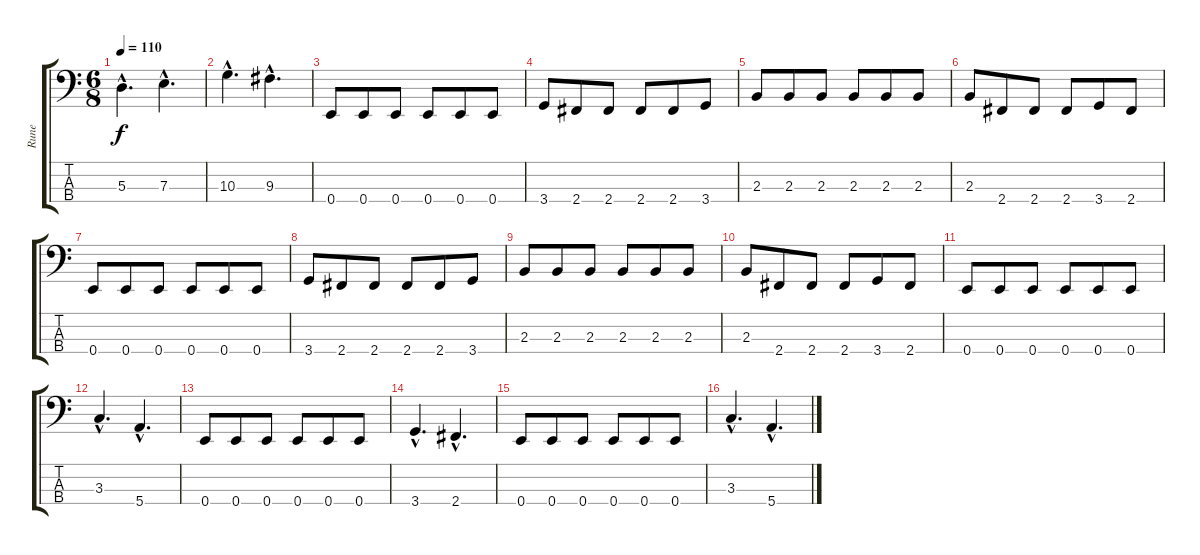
\track ("Rune" "Rune") {instrument electricbassfinger}
\staff {score tabs}
\tuning (G2 D2 A1 E1) {hide}
\ts (6 8)
\tempo 110
\clef f4
\ks c
5.3{hac}.4{d dy f} 7.3{hac}.4{d} |
10.3{hac}.4{d} 9.3{hac}.4{d} |
0.4.8 0.4.8 0.4.8 0.4.8 0.4.8 0.4.8 |
3.4.8 2.4.8 2.4.8 2.4.8 2.4.8 3.4.8 |
2.3.8 2.3.8 2.3.8 2.3.8 2.3.8 2.3.8 |
2.3.8 2.4.8 2.4.8 2.4.8 3.4.8 2.4.8 |
0.4.8 0.4.8 0.4.8 0.4.8 0.4.8 0.4.8 |
3.4.8 2.4.8 2.4.8 2.4.8 2.4.8 3.4.8 |
2.3.8 2.3.8 2.3.8 2.3.8 2.3.8 2.3.8 |
2.3.8 2.4.8 2.4.8 2.4.8 3.4.8 2.4.8 |
0.4.8 0.4.8 0.4.8 0.4.8 0.4.8 0.4.8 |
3.3{hac}.4{d} 5.4{hac}.4{d} |
0.4.8 0.4.8 0.4.8 0.4.8 0.4.8 0.4.8 |
3.4{hac}.4{d} 2.4{hac}.4{d} |
0.4.8 0.4.8 0.4.8 0.4.8 0.4.8 0.4.8 |
3.3{hac}.4{d} 5.4{hac}.4{d}
